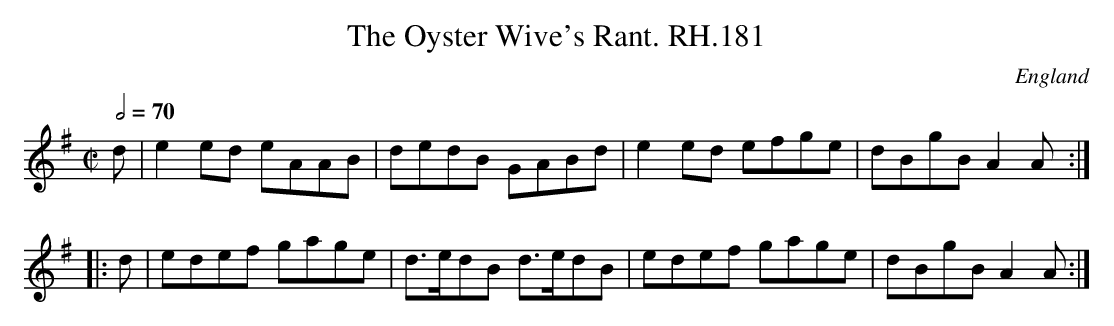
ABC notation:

X:1
T:Oyster Wive's Rant. RH.181, The
O:England
M:C|
L:1/8
Q:2/4=70
K:Em
d|e2ed eAAB|dedB GABd|\
e2ed efge|dBgB A2A:|
|:d|edef gage|d>edB d>edB|\
edef gage|dBgB A2A:|
